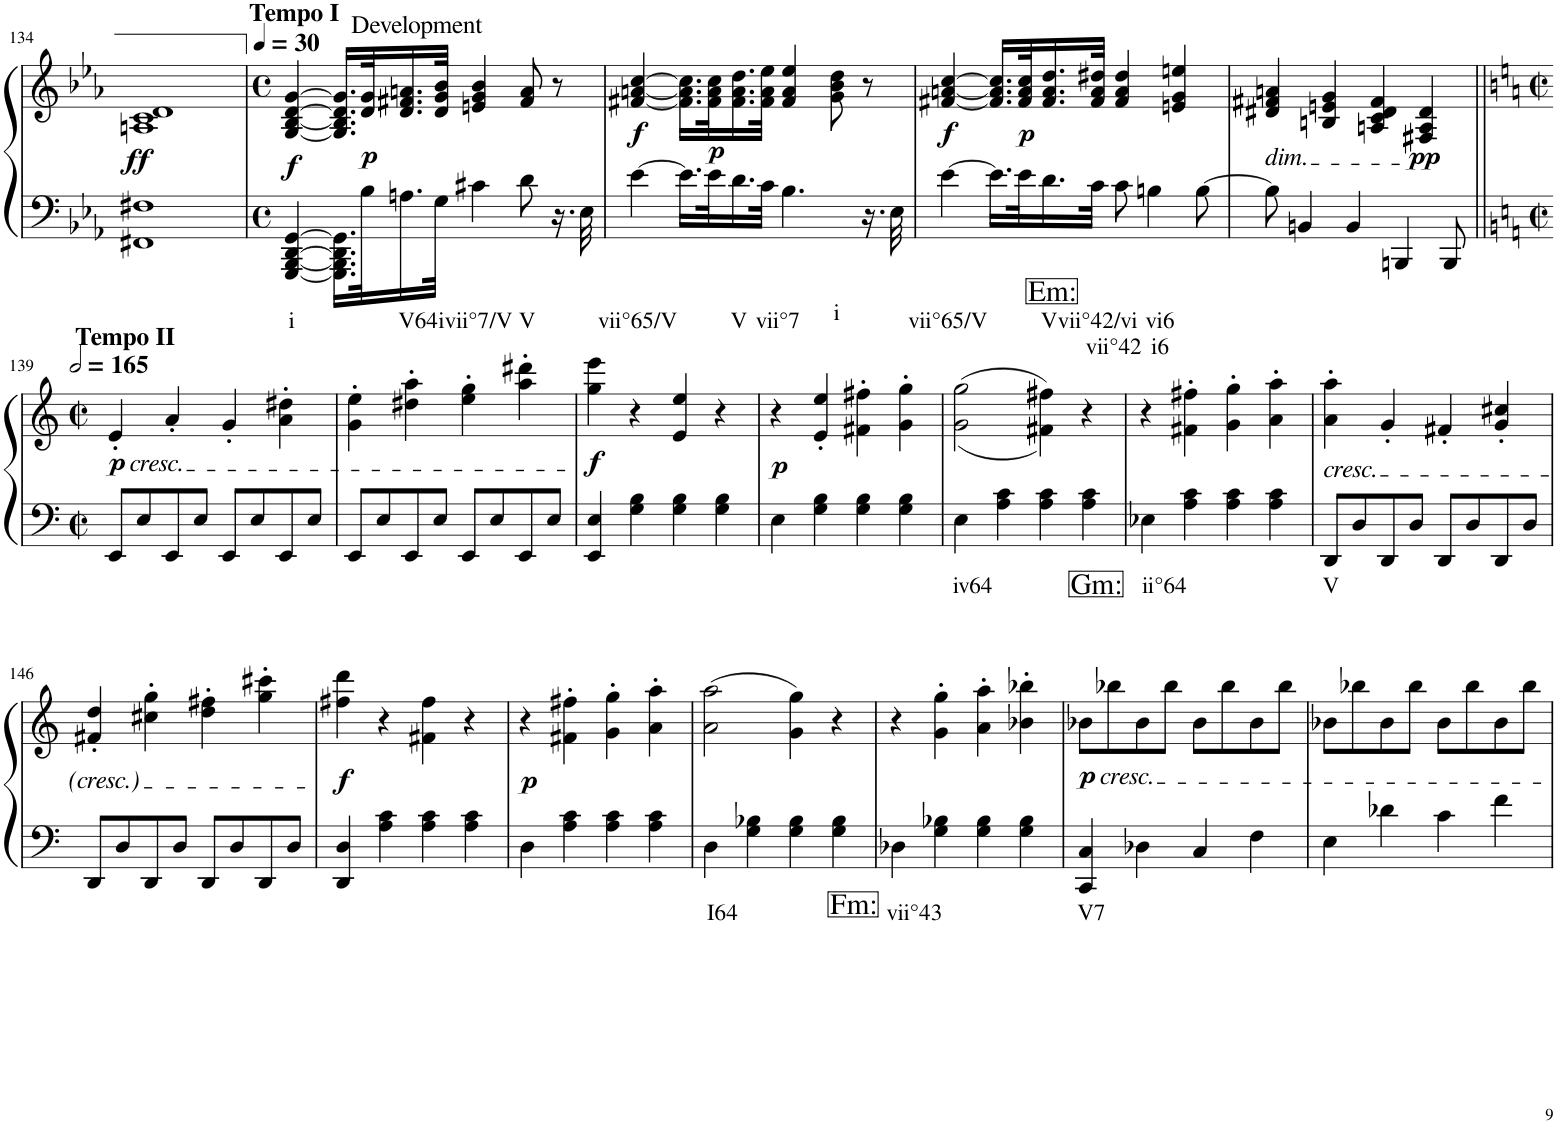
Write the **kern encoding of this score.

**kern	**text	**text	**kern	**text	**dynam
*part1	*part1	*part1	*part1	*part1	*part1
*staff2	*staff2	*staff2	*staff1	*staff1	*staff1/2
*I"Piano	*	*	*	*	*
*I'Pno.	*	*	*	*	*
!!LO:PB:g=z
*clefF4	*	*	*clefG2	*	*
*k[b-e-a-]	*	*	*k[b-e-a-]	*	*
*M2/2	*	*	*M2/2	*	*
*met(c|)	*	*	*met(c|)	*	*
=134	=134	=134	=134	=134	=134
!	!	!	!	!	!LO:DY:b
1FF#X 1F#X	.	.	1An 1c 1d	.	ff
=135	=135	=135	=135	=135	=135
*M4/4	*	*	*M4/4	*	*
*met(c)	*	*	*met(c)	*	*
*	*	*	*MM30	*	*
!	!	!	!LO:TX:a:B:t=Tempo I	!	!
!	!	!	!LO:TX:a:t=Development	!	!
!	!LO:LY:b	!	!	!	!LO:DY:b
[4GGG/ [4BBB-/ [4DD/ [4GG/	i	.	[4G/ [4B-/ [4d/ [4g/	.	f
16.GGG\] 16.BBB-\] 16.DD\] 16.GG\]LL	.	.	16.G/] 16.B-/] 16.d/] 16.g/]LL	.	.
!	!	!	!	!	!LO:DY:b
32B-\K	.	.	32d/ 32g/K	.	p
!	!LO:LY:b	!	!	!	!
16.An\	V64	.	16.d/ 16.f#X/ 16.an/	.	.
!	!LO:LY:b	!	!	!	!
32G\JJk	i	.	32d/ 32g/ 32b-/JJk	.	.
!	!LO:LY:b	!	!	!	!
4c#X\	vii°7/V	.	4en/ 4g/ 4b-/	.	.
!	!LO:LY:b	!	!	!	!
8d\	V	.	8f#/ 8a/	.	.
16.r	.	.	8r	.	.
32E-\	.	.	.	.	.
=136	=136	=136	=136	=136	=136
!	!LO:LY:b	!	!	!	!LO:DY:b
[4e-\	vii°65/V	.	[4f#X/ [4an/ [4cc/	.	f
16.e-\LL]	.	.	16.f#\] 16.a\] 16.cc\]LL	.	.
!	!	!	!	!	!LO:DY:b
32e-\K	.	.	32f#\ 32a\ 32cc\K	.	p
!	!LO:LY:b	!	!	!	!
16.d\	V	.	16.f#\ 16.a\ 16.dd\	.	.
!	!LO:LY:b	!	!	!	!
32c\JJk	vii°7	.	32f#\ 32a\ 32ee-\JJk	.	.
4.B-\	.	.	4f#/ 4a/ 4ee-/	.	.
!	!	!	!	!LO:LY:b	!
.	.	.	8g\ 8b-\ 8dd\	i	.
16.r	.	.	8r	.	.
32E-\	.	.	.	.	.
=137	=137	=137	=137	=137	=137
!	!LO:LY:b	!	!	!	!LO:DY:b
[4e-\	vii°65/V	.	[4f#X/ [4an/ [4cc/	.	f
16.e-\LL]	.	.	16.f#/] 16.a/] 16.cc/]LL	.	.
!	!	!	!	!	!LO:DY:b
32e-\K	.	.	32f#/ 32a/ 32cc/K	.	p
!	!LO:LY:b	!	!	!	!
16.d\	V	.	16.f#/ 16.a/ 16.dd/	.	.
!LO:TX:b:t=Em&colon;	!	!	!	!	!
!	!LO:LY:b	!LO:LY:b	!	!	!
32c\JJk	vii°42/vi	vii°42	32f#/ 32a/ 32dd#X/JJk	.	.
8c\	.	.	4f#/ 4a/ 4dd#/	.	.
!	!LO:LY:b	!LO:LY:b	!	!	!
4Bn\	vi6	i6	.	.	.
.	.	.	4en/ 4g/ 4een/	.	.
[8B\	.	.	.	.	.
=138	=138	=138	=138	=138	=138
!	!	!	!LO:TX:b:i:t=dim.	!	!
8B\]	.	.	4d#X/ 4f#X/ 4an/	.	.
4BBn/	.	.	.	.	.
.	.	.	4Bn/ 4en/ 4g/	.	.
4BB/	.	.	.	.	.
.	.	.	4An/ 4c/ 4d#/ 4f#/	.	.
4BBBn/	.	.	.	.	.
!	!	!	!	!	!LO:DY:b
.	.	.	4F#X/ 4A/ 4d#/	.	pp
8BBB/	.	.	.	.	.
!!LO:LB:g=z
=139||	=139||	=139||	=139||	=139||	=139||
*k[]	*	*	*k[]	*	*
*M2/2	*	*	*M2/2	*	*
*met(c|)	*	*	*met(c|)	*	*
*	*	*	*MM330	*	*
!	!	!	!LO:TX:a:B:t=Tempo II	!	!
!	!	!	!LO:TX:b:i:t=cresc.	!	!
!	!	!	!	!	!LO:DY:b
8EE/L	.	.	4e'/	.	p
8E/	.	.	.	.	.
8EE/	.	.	4a'/	.	.
8E/J	.	.	.	.	.
8EE/L	.	.	4g'/	.	.
8E/	.	.	.	.	.
8EE/	.	.	4a\' 4dd#X\'	.	.
8E/J	.	.	.	.	.
=140	=140	=140	=140	=140	=140
8EE/L	.	.	4g\' 4ee\'	.	.
8E/	.	.	.	.	.
8EE/	.	.	4dd#X\' 4aa\'	.	.
8E/J	.	.	.	.	.
8EE/L	.	.	4ee\' 4gg\'	.	.
8E/	.	.	.	.	.
8EE/	.	.	4aa\' 4ddd#X\'	.	.
8E/J	.	.	.	.	.
=141	=141	=141	=141	=141	=141
!	!	!	!	!	!LO:DY:b
4EE/ 4E/	.	.	4gg\ 4eee\	.	f
4G\ 4B\	.	.	4r	.	.
4G\ 4B\	.	.	4e/ 4ee/	.	.
4G\ 4B\	.	.	4r	.	.
=142	=142	=142	=142	=142	=142
!	!	!	!	!	!LO:DY:b
4E\	.	.	4r	.	p
4G\ 4B\	.	.	4e/' 4ee/'	.	.
4G\ 4B\	.	.	4f#X\' 4ff#X\'	.	.
4G\ 4B\	.	.	4g\' 4gg\'	.	.
=143	=143	=143	=143	=143	=143
!	!LO:LY:b	!	!	!	!
4E\	iv64	.	((<2g\ 2gg\	.	.
4A\ 4c\	.	.	.	.	.
4A\ 4c\	.	.	4f#X\ 4ff#X\))	.	.
4A\ 4c\	.	.	4r	.	.
=144	=144	=144	=144	=144	=144
!LO:TX:b:t=Gm&colon;	!	!	!	!	!
!	!LO:LY:b	!	!	!	!
4E-X\	ii°64	.	4r	.	.
4A\ 4c\	.	.	4f#X\' 4ff#X\'	.	.
4A\ 4c\	.	.	4g\' 4gg\'	.	.
4A\ 4c\	.	.	4a\' 4aa\'	.	.
=145	=145	=145	=145	=145	=145
!	!	!	!LO:TX:b:i:t=cresc.	!	!
!	!LO:LY:b	!	!	!	!
8DD/L	V	.	4a\' 4aa\'	.	.
8D/	.	.	.	.	.
8DD/	.	.	4g'/	.	.
8D/J	.	.	.	.	.
8DD/L	.	.	4f#X'/	.	.
8D/	.	.	.	.	.
8DD/	.	.	4g/' 4cc#X/'	.	.
8D/J	.	.	.	.	.
!!LO:LB:g=z
=146	=146	=146	=146	=146	=146
8DD/L	.	.	4f#X/' 4dd/'	.	.
8D/	.	.	.	.	.
8DD/	.	.	4cc#X\' 4gg\'	.	.
8D/J	.	.	.	.	.
8DD/L	.	.	4dd\' 4ff#X\'	.	.
8D/	.	.	.	.	.
8DD/	.	.	4gg\' 4ccc#X\'	.	.
8D/J	.	.	.	.	.
=147	=147	=147	=147	=147	=147
!	!	!	!	!	!LO:DY:b
4DD/ 4D/	.	.	4ff#X\ 4ddd\	.	f
4A\ 4c\	.	.	4r	.	.
4A\ 4c\	.	.	4f#X\ 4ff#\	.	.
4A\ 4c\	.	.	4r	.	.
=148	=148	=148	=148	=148	=148
!	!	!	!	!	!LO:DY:b
4D\	.	.	4r	.	p
4A\ 4c\	.	.	4f#X\' 4ff#X\'	.	.
4A\ 4c\	.	.	4g\' 4gg\'	.	.
4A\ 4c\	.	.	4a\' 4aa\'	.	.
=149	=149	=149	=149	=149	=149
!	!LO:LY:b	!	!	!	!
4D\	I64	.	(2a\ 2aa\	.	.
4G\ 4B-X\	.	.	.	.	.
4G\ 4B-\	.	.	4g\ 4gg\)	.	.
4G\ 4B-\	.	.	4r	.	.
=150	=150	=150	=150	=150	=150
!LO:TX:b:t=Fm&colon;	!	!	!	!	!
!	!LO:LY:b	!	!	!	!
4D-X\	vii°43	.	4r	.	.
4G\ 4B-X\	.	.	4g\' 4gg\'	.	.
4G\ 4B-\	.	.	4a\' 4aa\'	.	.
4G\ 4B-\	.	.	4b-X\' 4bb-X\'	.	.
=151	=151	=151	=151	=151	=151
!	!	!	!LO:TX:b:i:t=cresc.	!	!
!	!LO:LY:b	!	!	!	!LO:DY:b
4CC/ 4C/	V7	.	8b-X\L	.	p
.	.	.	8bb-X\	.	.
4D-X\	.	.	8b-\	.	.
.	.	.	8bb-\J	.	.
4C/	.	.	8b-\L	.	.
.	.	.	8bb-\	.	.
4F\	.	.	8b-\	.	.
.	.	.	8bb-\J	.	.
=152	=152	=152	=152	=152	=152
4E\	.	.	8b-X\L	.	.
.	.	.	8bb-X\	.	.
4d-X\	.	.	8b-\	.	.
.	.	.	8bb-\J	.	.
4c\	.	.	8b-\L	.	.
.	.	.	8bb-\	.	.
4f\	.	.	8b-\	.	.
.	.	.	8bb-\J	.	.
=	=	=	=	=	=
*-	*-	*-	*-	*-	*-
